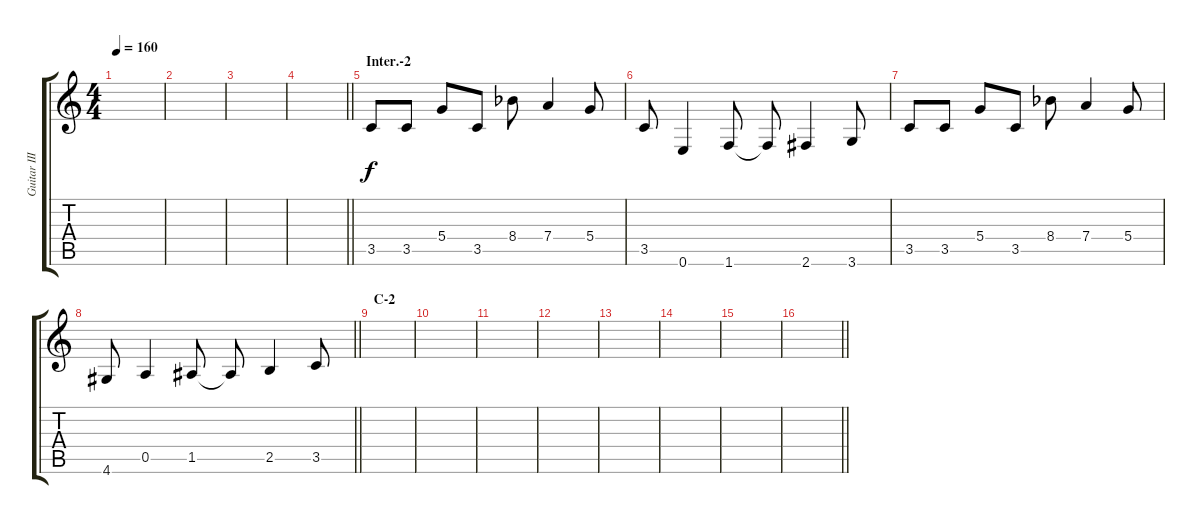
\track ("Guitar III (Nakano Azusa)" "Guitar III") {instrument distortionguitar}
\staff {score tabs}
\tuning (E4 B3 G3 D3 A2 E2) {hide}
\ts (4 4)
\tempo 160
\clef g2
\ks c
|
|
|
\barLineRight lightlight
|
\section ("" "Inter.-2")
3.5.8 3.5.8 5.4.8 3.5.8 8.4{acc b}.8 7.4.4 5.4.8 |
3.5.8 0.6.4 1.6.8 1.6{t}.8 2.6.4 3.6.8 |
3.5.8 3.5.8 5.4.8 3.5.8 8.4{acc b}.8 7.4.4 5.4.8 |
\barLineRight lightlight
4.6.8 0.5.4 1.5.8 1.5{t}.8 2.5.4 3.5.8 |
\section ("" "C-2")
|
|
|
|
|
|
|
\barLineRight lightlight
